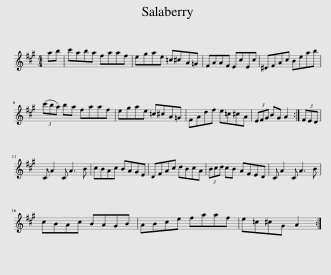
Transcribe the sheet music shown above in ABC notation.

X:1
L:1/8
M:4/4
I:linebreak $
K:A
V:1 treble
V:1
 ab | c'aba faaf | egae =c^cA=G | FAAF EcEc | ^DFAc Beab |$ %5
 (3(c'ba) ba faaf | egae =c^cA=G | FAdf e=c^cA | (3EFG BG A2 :| (3FED |$ %10
 C A2 C A3 B | cBAc BAGE | DFAc dBcA | (3Bcd cB AFED | C A2 C A3 B |$ %15
 cBAc BAGB | ABce faaf | e=c^cG A2 :| %18
